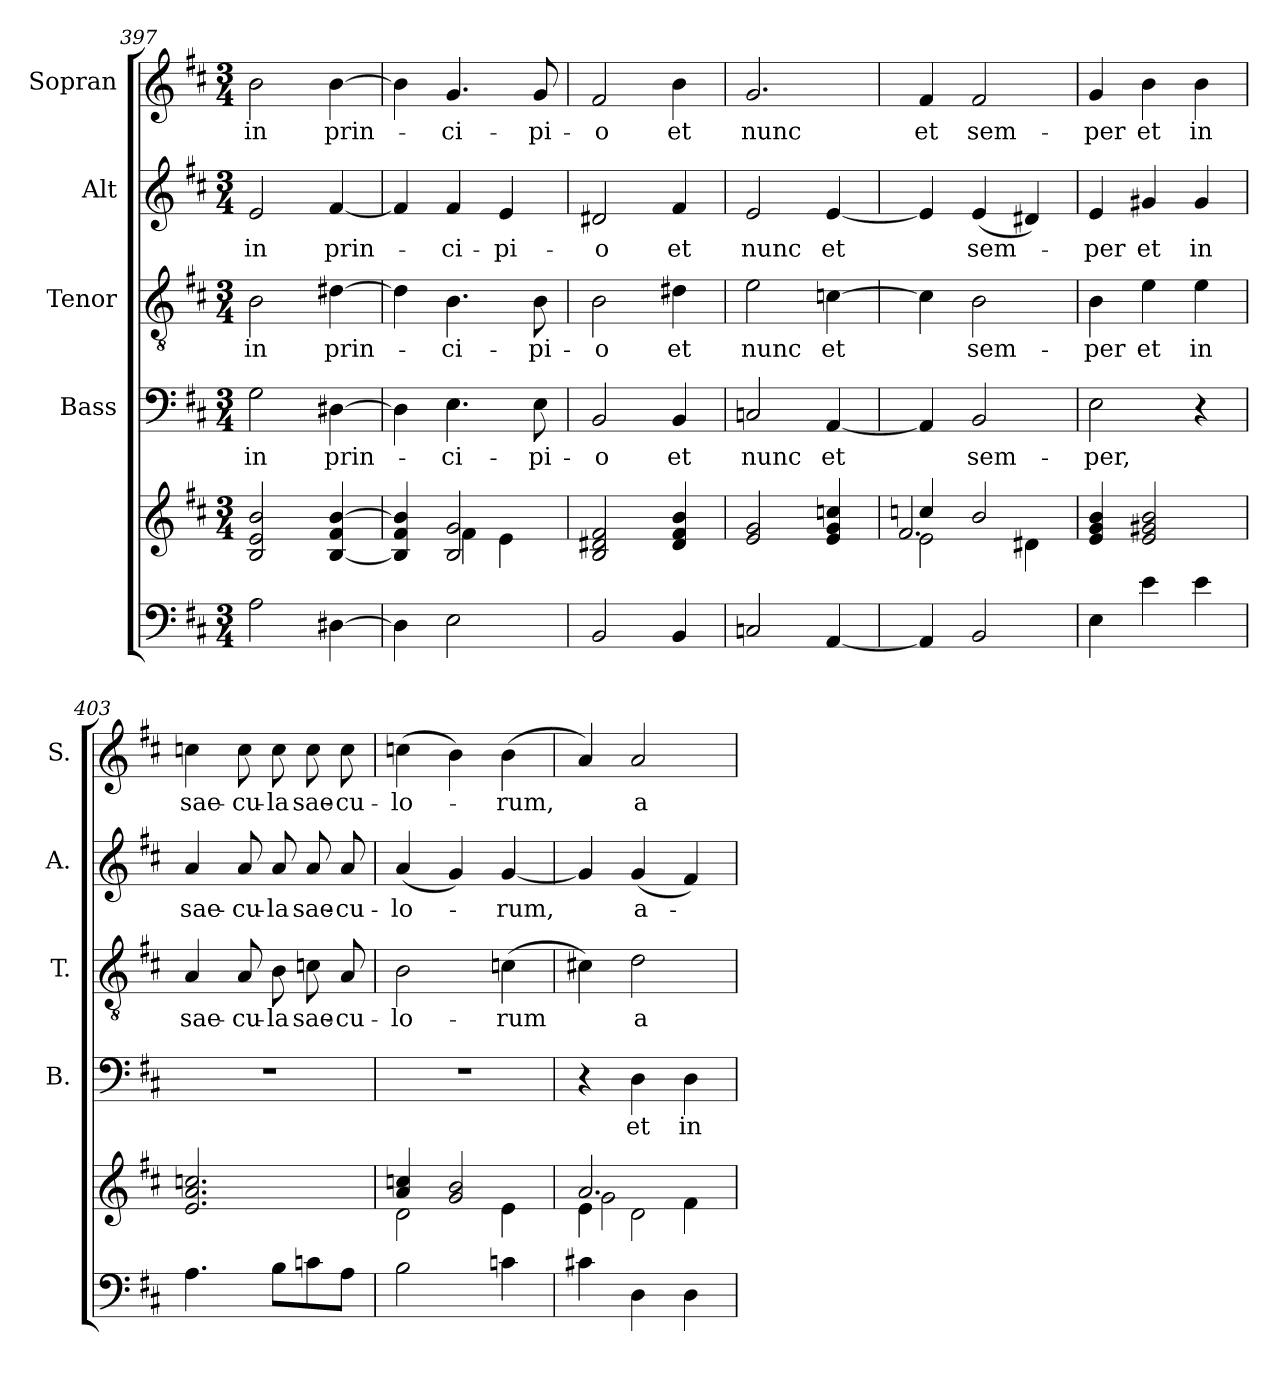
**kern	**kern	**kern	**text	**kern	**text	**kern	**text	**kern	**text
*part5	*part5	*part4	*part4	*part3	*part3	*part2	*part2	*part1	*part1
*staff6	*staff5	*staff4	*staff4	*staff3	*staff3	*staff2	*staff2	*staff1	*staff1
*	*	*I"Bass	*	*I"Tenor	*	*I"Alt	*	*I"Sopran	*
*	*	*I'B.	*	*I'T.	*	*I'A.	*	*I'S.	*
*clefF4	*clefG2	*clefF4	*	*clefGv2	*	*clefG2	*	*clefG2	*
*k[f#c#]	*k[f#c#]	*k[f#c#]	*	*k[f#c#]	*	*k[f#c#]	*	*k[f#c#]	*
*D:	*D:	*D:	*	*D:	*	*D:	*	*D:	*
*M3/4	*M3/4	*M3/4	*	*M3/4	*	*M3/4	*	*M3/4	*
=397	=397	=397	=397	=397	=397	=397	=397	=397	=397
!	!	!	!LO:LY:b	!	!LO:LY:b	!	!LO:LY:b	!	!LO:LY:b
2A\	2B/ 2e/ 2b/	2G\	in	2B\	in	2e/	in	2b\	in
!	!	!	!LO:LY:b	!	!LO:LY:b	!	!LO:LY:b	!	!LO:LY:b
[4D#X\	[4B/ 4f#/ [4b/	[4D#X\	prin-	[4d#X\	prin-	[4f#/	prin-	[4b\	prin-
=398	=398	=398	=398	=398	=398	=398	=398	=398	=398
*	*^	*	*	*	*	*	*	*	*
4D#\]	4B/] 4f#/ 4b/]	4ryy	4D#\]	.	4d#\]	.	4f#/]	.	4b\]	.
!	!	!	!	!LO:LY:b	!	!LO:LY:b	!	!LO:LY:b	!	!LO:LY:b
2E\	2B/ 2g/	4f#\	4.E\	-ci-	4.B\	-ci-	4f#/	-ci-	4.g/	-ci-
!	!	!	!	!	!	!	!	!LO:LY:b	!	!
.	.	4e\	.	.	.	.	4e/	-pi-	.	.
!	!	!	!	!LO:LY:b	!	!LO:LY:b	!	!	!	!LO:LY:b
.	.	.	8E\	-pi-	8B\	-pi-	.	.	8g/	-pi-
*	*v	*v	*	*	*	*	*	*	*	*
=399	=399	=399	=399	=399	=399	=399	=399	=399	=399
!	!	!	!LO:LY:b	!	!LO:LY:b	!	!LO:LY:b	!	!LO:LY:b
2BB/	2B/ 2d#X/ 2f#/	2BB/	-o	2B\	-o	2d#X/	-o	2f#/	-o
!	!	!	!LO:LY:b	!	!LO:LY:b	!	!LO:LY:b	!	!LO:LY:b
4BB/	4d#/ 4f#/ 4b/	4BB/	et	4d#X\	et	4f#/	et	4b\	et
=400	=400	=400	=400	=400	=400	=400	=400	=400	=400
!	!	!	!LO:LY:b	!	!LO:LY:b	!	!LO:LY:b	!	!LO:LY:b
2Cn/	2e/ 2g/	2Cn/	nunc	2e\	nunc	2e/	nunc	2.g/	nunc
!	!	!	!LO:LY:b	!	!LO:LY:b	!	!LO:LY:b	!	!
[4AA/	4e/ 4g/ 4ccn/	[4AA/	et	[4cn\	et	[4e/	et	.	.
=401	=401	=401	=401	=401	=401	=401	=401	=401	=401
*	*^	*	*	*	*	*	*	*	*
*	*	*^	*	*	*	*	*	*	*	*
!	!	!	!	!	!	!	!	!	!	!	!LO:LY:b
4AA/]	4ccn/	2e\	2.f#/	4AA/]	.	4c\]	.	4e/]	.	4f#/	et
!	!	!	!	!	!LO:LY:b	!	!LO:LY:b	!	!LO:LY:b	!	!LO:LY:b
2BB/	2b/	.	.	2BB/	sem-	2B\	sem-	(<4e/	sem-	2f#/	sem-
.	.	4d#X\	.	.	.	.	.	4d#X/)	.	.	.
*	*	*v	*v	*	*	*	*	*	*	*	*
!!LO:PB:g=z
=402	=402	=402	=402	=402	=402	=402	=402	=402	=402	=402
!	!	!	!	!LO:LY:b	!	!LO:LY:b	!	!LO:LY:b	!	!LO:LY:b
*	*v	*v	*	*	*	*	*	*	*	*
4E\	4e/ 4g/ 4b/	2E\	-per,	4B\	-per	4e/	-per	4g/	-per
!	!	!	!	!	!LO:LY:b	!	!LO:LY:b	!	!LO:LY:b
4e\	2e/ 2g#X/ 2b/	.	.	4e\	et	4g#X/	et	4b\	et
!	!	!	!	!	!LO:LY:b	!	!LO:LY:b	!	!LO:LY:b
4e\	.	4r	.	4e\	in	4g#/	in	4b\	in
=403	=403	=403	=403	=403	=403	=403	=403	=403	=403
!	!	!	!	!	!LO:LY:b	!	!LO:LY:b	!	!LO:LY:b
4.A\	2.e/ 2.a/ 2.ccn/	2.r	.	4A/	sae-	4a/	sae-	4ccn\	sae-
!	!	!	!	!	!LO:LY:b	!	!LO:LY:b	!	!LO:LY:b
.	.	.	.	8A/	-cu-	8a/	-cu-	8cc\	-cu-
!	!	!	!	!	!LO:LY:b	!	!LO:LY:b	!	!LO:LY:b
8B\L	.	.	.	8B\	-la	8a/	-la	8cc\	-la
!	!	!	!	!	!LO:LY:b	!	!LO:LY:b	!	!LO:LY:b
8cn\	.	.	.	8cn\	sae-	8a/	sae-	8cc\	sae-
!	!	!	!	!	!LO:LY:b	!	!LO:LY:b	!	!LO:LY:b
8A\J	.	.	.	8A/	-cu-	8a/	-cu-	8cc\	-cu-
=404	=404	=404	=404	=404	=404	=404	=404	=404	=404
*	*^	*	*	*	*	*	*	*	*
!	!	!	!	!	!	!LO:LY:b	!	!LO:LY:b	!	!LO:LY:b
2B\	4a/ 4ccn/	2d\	2.r	.	2B\	-lo-	(<4a/	-lo-	(>4ccn\	-lo-
.	2g/ 2b/	.	.	.	.	.	4g/)	.	4b\)	.
!	!	!	!	!	!	!LO:LY:b	!	!LO:LY:b	!	!LO:LY:b
4cn\	.	4e\	.	.	(>4cn\	-rum	[4g/	-rum,	(>4b\	-rum,
=405	=405	=405	=405	=405	=405	=405	=405	=405	=405	=405
*	*	*^	*	*	*	*	*	*	*	*
4c#X\	2.a/	2g\	4e\	4r	.	4c#X\)	.	4g/]	.	4a/)	.
!	!	!	!	!	!LO:LY:b	!	!LO:LY:b	!	!LO:LY:b	!	!LO:LY:b
4D\	.	.	2d\	4D\	et	2d\	a-	(<4g/	a-	2a/	a-
!	!	!	!	!	!LO:LY:b	!	!	!	!	!	!
4D\	.	4f#\	.	4D\	in	.	.	4f#/)	.	.	.
*	*v	*v	*v	*	*	*	*	*	*	*	*
=	=	=	=	=	=	=	=	=	=
*-	*-	*-	*-	*-	*-	*-	*-	*-	*-
